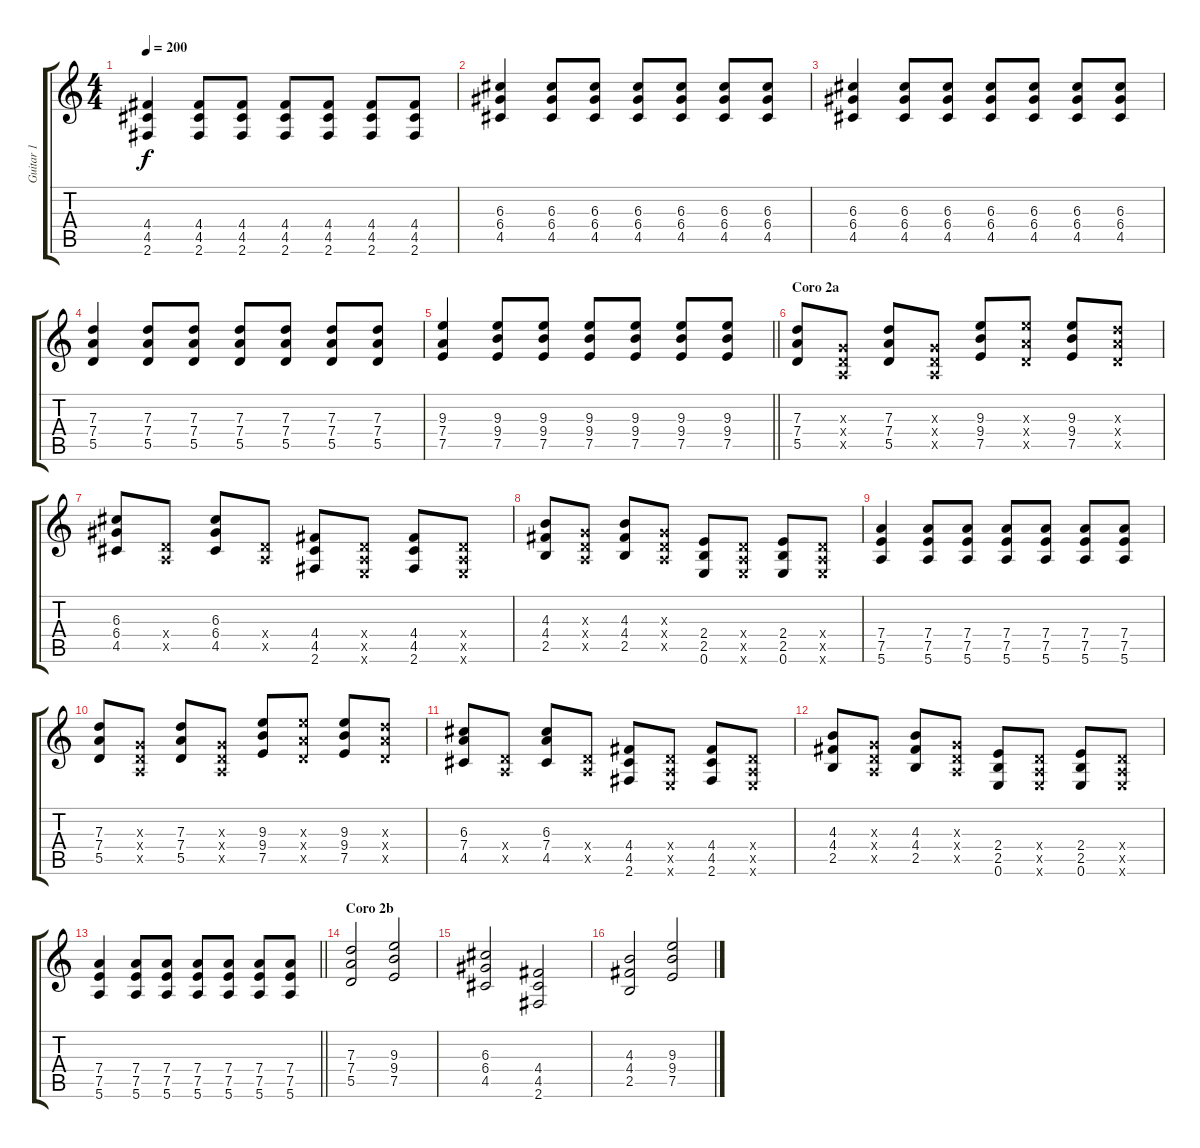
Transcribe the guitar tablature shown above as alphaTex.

\track ("Guitar 1" "Guitar 1") {instrument distortionguitar}
\staff {score tabs}
\tuning (E4 B3 G3 D3 A2 E2) {hide}
\ts (4 4)
\tempo 200
\clef g2
\ks c
(4.4 4.5 2.6).4{dy f} (4.4 4.5 2.6).8 (4.4 4.5 2.6).8 (4.4 4.5 2.6).8 (4.4 4.5 2.6).8 (4.4 4.5 2.6).8 (4.4 4.5 2.6).8 |
(6.3 6.4 4.5).4 (6.3 6.4 4.5).8 (6.3 6.4 4.5).8 (6.3 6.4 4.5).8 (6.3 6.4 4.5).8 (6.3 6.4 4.5).8 (6.3 6.4 4.5).8 |
(6.3 6.4 4.5).4 (6.3 6.4 4.5).8 (6.3 6.4 4.5).8 (6.3 6.4 4.5).8 (6.3 6.4 4.5).8 (6.3 6.4 4.5).8 (6.3 6.4 4.5).8 |
(7.3 7.4 5.5).4 (7.3 7.4 5.5).8 (7.3 7.4 5.5).8 (7.3 7.4 5.5).8 (7.3 7.4 5.5).8 (7.3 7.4 5.5).8 (7.3 7.4 5.5).8 |
\barLineRight lightlight
(9.3 7.4 7.5).4 (9.3 9.4 7.5).8 (9.3 9.4 7.5).8 (9.3 9.4 7.5).8 (9.3 9.4 7.5).8 (9.3 9.4 7.5).8 (9.3 9.4 7.5).8 |
\section ("" "Coro 2a")
(7.3 7.4 5.5).8 (0.3{x} 0.4{x} 0.5{x}).8 (7.3 7.4 5.5).8 (0.3{x} 0.4{x} 0.5{x}).8 (9.3 9.4 7.5).8 (9.3{x} 7.4{x} 5.5{x}).8 (9.3 9.4 7.5).8 (7.3{x} 7.4{x} 5.5{x}).8 |
(6.3 6.4 4.5).8 (0.4{x} 0.5{x}).8 (6.3 6.4 4.5).8 (0.4{x} 0.5{x}).8 (4.4 4.5 2.6).8 (0.4{x} 0.5{x} 0.6{x}).8 (4.4 4.5 2.6).8 (0.4{x} 0.5{x} 0.6{x}).8 |
(4.3 4.4 2.5).8 (0.3{x} 0.4{x} 0.5{x}).8 (4.3 4.4 2.5).8 (0.3{x} 0.4{x} 0.5{x}).8 (2.4 2.5 0.6).8 (0.4{x} 0.5{x} 0.6{x}).8 (2.4 2.5 0.6).8 (0.4{x} 0.5{x} 0.6{x}).8 |
(7.4 7.5 5.6).4 (7.4 7.5 5.6).8 (7.4 7.5 5.6).8 (7.4 7.5 5.6).8 (7.4 7.5 5.6).8 (7.4 7.5 5.6).8 (7.4 7.5 5.6).8 |
(7.3 7.4 5.5).8 (0.3{x} 0.4{x} 0.5{x}).8 (7.3 7.4 5.5).8 (0.3{x} 0.4{x} 0.5{x}).8 (9.3 9.4 7.5).8 (9.3{x} 7.4{x} 5.5{x}).8 (9.3 9.4 7.5).8 (7.3{x} 7.4{x} 5.5{x}).8 |
(6.3 7.4 4.5).8 (0.4{x} 0.5{x}).8 (6.3 7.4 4.5).8 (0.4{x} 0.5{x}).8 (4.4 4.5 2.6).8 (0.4{x} 0.5{x} 0.6{x}).8 (4.4 4.5 2.6).8 (0.4{x} 0.5{x} 0.6{x}).8 |
(4.3 4.4 2.5).8 (0.3{x} 0.4{x} 0.5{x}).8 (4.3 4.4 2.5).8 (0.3{x} 0.4{x} 0.5{x}).8 (2.4 2.5 0.6).8 (0.4{x} 0.5{x} 0.6{x}).8 (2.4 2.5 0.6).8 (0.4{x} 0.5{x} 0.6{x}).8 |
\barLineRight lightlight
(7.4 7.5 5.6).4 (7.4 7.5 5.6).8 (7.4 7.5 5.6).8 (7.4 7.5 5.6).8 (7.4 7.5 5.6).8 (7.4 7.5 5.6).8 (7.4 7.5 5.6).8 |
\section ("" "Coro 2b")
(7.3 7.4 5.5).2 (9.3 9.4 7.5).2 |
(6.3 6.4 4.5).2 (4.4 4.5 2.6).2 |
(4.3 4.4 2.5).2 (9.3 9.4 7.5).2
